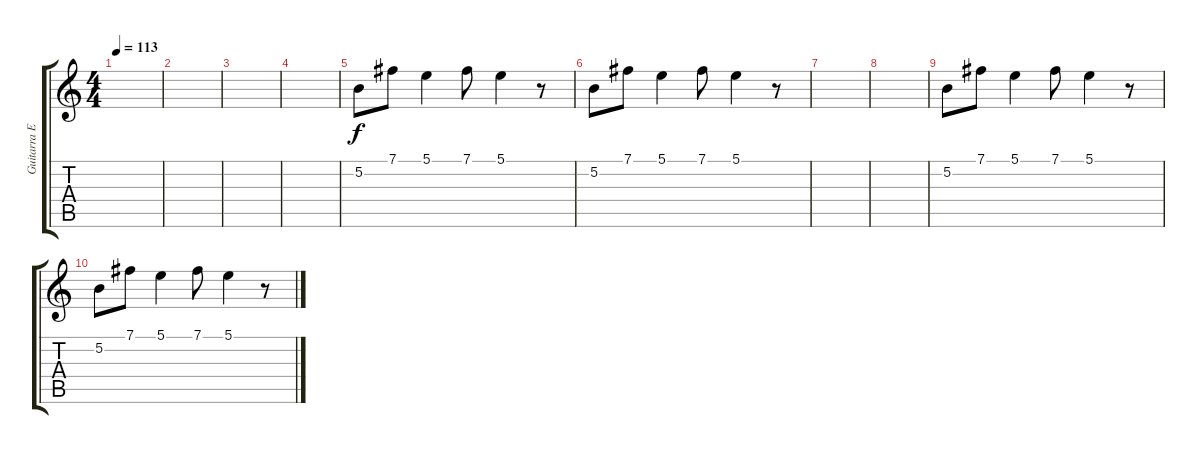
\track ("Guitarra Extra" "Guitarra E") {instrument distortionguitar}
\staff {score tabs}
\tuning (B3 Gb3 D3 A2 E2 B1) {hide}
\ts (4 4)
\tempo 113
\clef g2
\ks c
|
|
|
|
5.2.8 7.1.8 5.1.4 7.1.8 5.1.4 r.8 |
5.2.8 7.1.8 5.1.4 7.1.8 5.1.4 r.8 |
|
|
5.2.8 7.1.8 5.1.4 7.1.8 5.1.4 r.8 |
5.2.8 7.1.8 5.1.4 7.1.8 5.1.4 r.8
